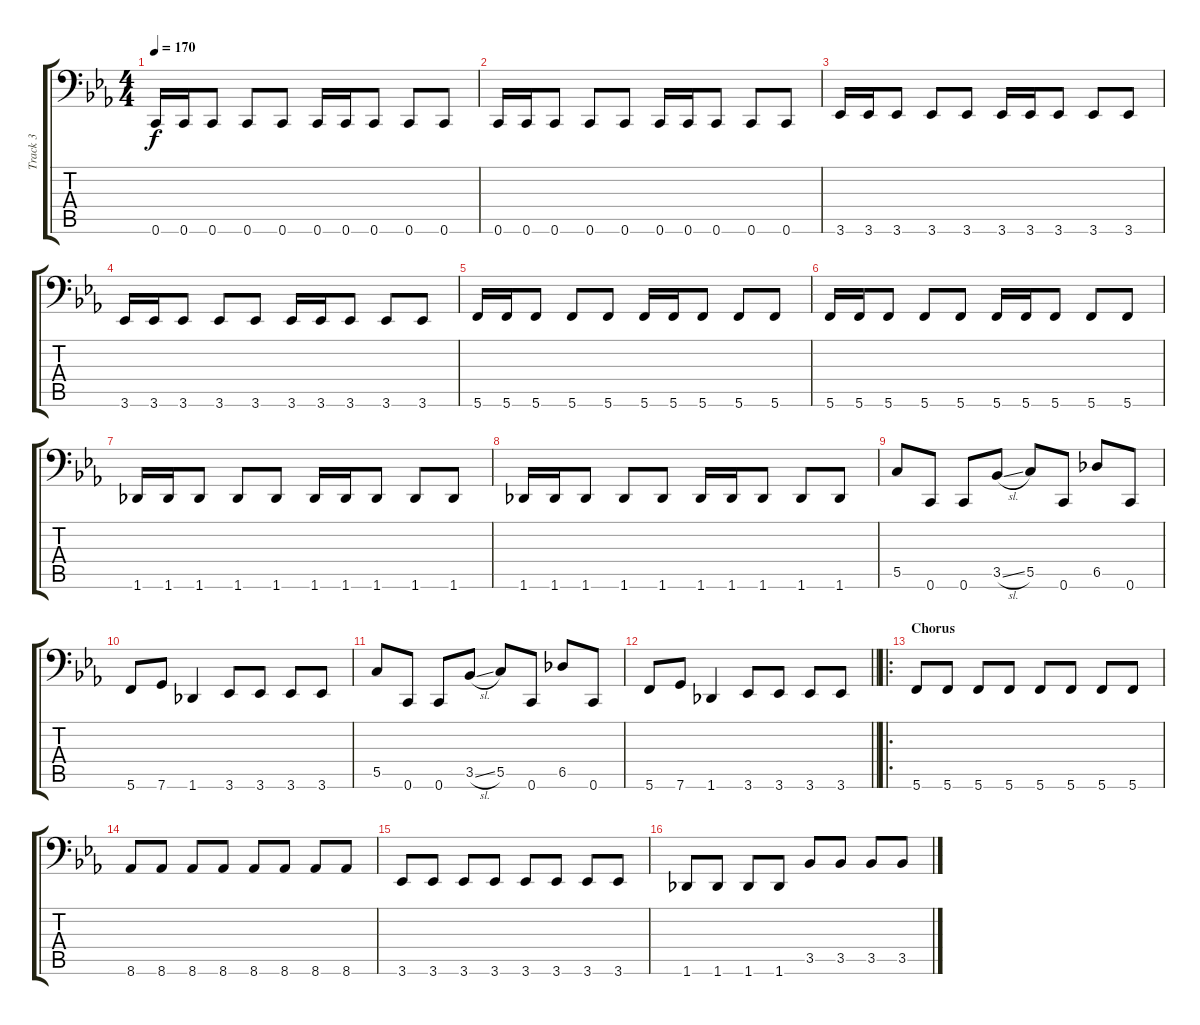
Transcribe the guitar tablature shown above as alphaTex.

\track ("Track 3" "Track 3") {instrument electricbasspick}
\staff {score tabs}
\tuning (D3 A2 F2 C2 G1 C1) {hide}
\ts (4 4)
\tempo 170
\clef f4
\ks cminor
0.6.16{dy f} 0.6.16 0.6.8 0.6.8 0.6.8 0.6.16 0.6.16 0.6.8 0.6.8 0.6.8 |
0.6.16 0.6.16 0.6.8 0.6.8 0.6.8 0.6.16 0.6.16 0.6.8 0.6.8 0.6.8 |
3.6.16 3.6.16 3.6.8 3.6.8 3.6.8 3.6.16 3.6.16 3.6.8 3.6.8 3.6.8 |
3.6.16 3.6.16 3.6.8 3.6.8 3.6.8 3.6.16 3.6.16 3.6.8 3.6.8 3.6.8 |
5.6.16 5.6.16 5.6.8 5.6.8 5.6.8 5.6.16 5.6.16 5.6.8 5.6.8 5.6.8 |
5.6.16 5.6.16 5.6.8 5.6.8 5.6.8 5.6.16 5.6.16 5.6.8 5.6.8 5.6.8 |
1.6.16 1.6.16 1.6.8 1.6.8 1.6.8 1.6.16 1.6.16 1.6.8 1.6.8 1.6.8 |
1.6.16 1.6.16 1.6.8 1.6.8 1.6.8 1.6.16 1.6.16 1.6.8 1.6.8 1.6.8 |
5.5.8 0.6.8 0.6.8 3.5{sl}.8 5.5.8 0.6.8 6.5.8 0.6.8 |
5.6.8 7.6.8 1.6.4 3.6.8 3.6.8 3.6.8 3.6.8 |
5.5.8 0.6.8 0.6.8 3.5{sl}.8 5.5.8 0.6.8 6.5.8 0.6.8 |
\barLineRight lightlight
5.6.8 7.6.8 1.6.4 3.6.8 3.6.8 3.6.8 3.6.8 |
\ro
\section ("" "Chorus")
5.6.8 5.6.8 5.6.8 5.6.8 5.6.8 5.6.8 5.6.8 5.6.8 |
8.6.8 8.6.8 8.6.8 8.6.8 8.6.8 8.6.8 8.6.8 8.6.8 |
3.6.8 3.6.8 3.6.8 3.6.8 3.6.8 3.6.8 3.6.8 3.6.8 |
1.6.8 1.6.8 1.6.8 1.6.8 3.5.8 3.5.8 3.5.8 3.5.8
